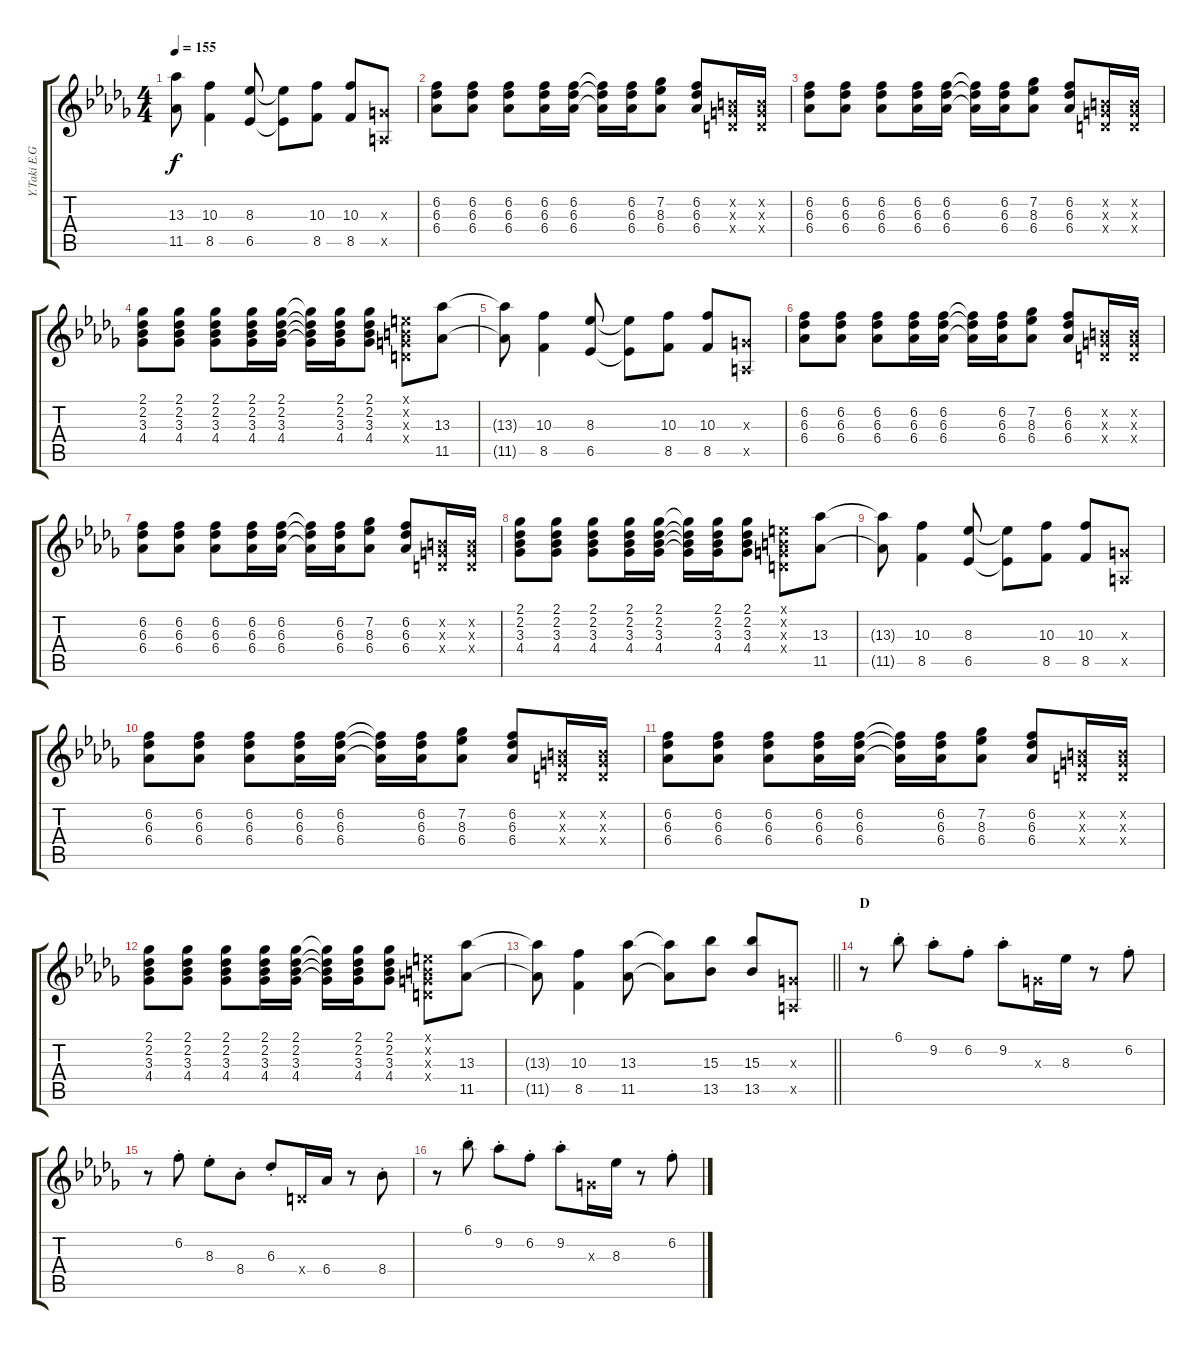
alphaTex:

\track ("" "Y.Taki E.G") {instrument distortionguitar}
\staff {score tabs}
\tuning (E4 B3 G3 D3 A2 E2) {hide}
\ts (4 4)
\tempo 155
\clef g2
\ks db
(13.3{t} 11.5{t}).8{dy f} (10.3 8.5).4 (8.3 6.5).8 (8.3{t} 6.5{t}).8 (10.3 8.5).8 (10.3 8.5).8 (0.3{x} 0.5{x}).8 |
(6.2 6.3 6.4).8 (6.2 6.3 6.4).8 (6.2 6.3 6.4).8 (6.2 6.3 6.4).16 (6.2 6.3 6.4).16 (6.2{t} 6.3{t} 6.4{t}).16 (6.2 6.3 6.4).16 (7.2 8.3 6.4).8 (6.2 6.3 6.4).8 (0.2{x} 0.3{x} 0.4{x}).16 (0.2{x} 0.3{x} 0.4{x}).16 |
(6.2 6.3 6.4).8 (6.2 6.3 6.4).8 (6.2 6.3 6.4).8 (6.2 6.3 6.4).16 (6.2 6.3 6.4).16 (6.2{t} 6.3{t} 6.4{t}).16 (6.2 6.3 6.4).16 (7.2 8.3 6.4).8 (6.2 6.3 6.4).8 (0.2{x} 0.3{x} 0.4{x}).16 (0.2{x} 0.3{x} 0.4{x}).16 |
(2.1 2.2 3.3 4.4).8 (2.1 2.2 3.3 4.4).8 (2.1 2.2 3.3 4.4).8 (2.1 2.2 3.3 4.4).16 (2.1 2.2 3.3 4.4).16 (2.1{t} 2.2{t} 3.3{t} 4.4{t}).16 (2.1 2.2 3.3 4.4).16 (2.1 2.2 3.3 4.4).8 (0.1{x} 0.2{x} 0.3{x} 0.4{x}).8 (13.3 11.5).8 |
(13.3{t} 11.5{t}).8 (10.3 8.5).4 (8.3 6.5).8 (8.3{t} 6.5{t}).8 (10.3 8.5).8 (10.3 8.5).8 (0.3{x} 0.5{x}).8 |
(6.2 6.3 6.4).8 (6.2 6.3 6.4).8 (6.2 6.3 6.4).8 (6.2 6.3 6.4).16 (6.2 6.3 6.4).16 (6.2{t} 6.3{t} 6.4{t}).16 (6.2 6.3 6.4).16 (7.2 8.3 6.4).8 (6.2 6.3 6.4).8 (0.2{x} 0.3{x} 0.4{x}).16 (0.2{x} 0.3{x} 0.4{x}).16 |
(6.2 6.3 6.4).8 (6.2 6.3 6.4).8 (6.2 6.3 6.4).8 (6.2 6.3 6.4).16 (6.2 6.3 6.4).16 (6.2{t} 6.3{t} 6.4{t}).16 (6.2 6.3 6.4).16 (7.2 8.3 6.4).8 (6.2 6.3 6.4).8 (0.2{x} 0.3{x} 0.4{x}).16 (0.2{x} 0.3{x} 0.4{x}).16 |
(2.1 2.2 3.3 4.4).8 (2.1 2.2 3.3 4.4).8 (2.1 2.2 3.3 4.4).8 (2.1 2.2 3.3 4.4).16 (2.1 2.2 3.3 4.4).16 (2.1{t} 2.2{t} 3.3{t} 4.4{t}).16 (2.1 2.2 3.3 4.4).16 (2.1 2.2 3.3 4.4).8 (0.1{x} 0.2{x} 0.3{x} 0.4{x}).8 (13.3 11.5).8 |
(13.3{t} 11.5{t}).8 (10.3 8.5).4 (8.3 6.5).8 (8.3{t} 6.5{t}).8 (10.3 8.5).8 (10.3 8.5).8 (0.3{x} 0.5{x}).8 |
(6.2 6.3 6.4).8 (6.2 6.3 6.4).8 (6.2 6.3 6.4).8 (6.2 6.3 6.4).16 (6.2 6.3 6.4).16 (6.2{t} 6.3{t} 6.4{t}).16 (6.2 6.3 6.4).16 (7.2 8.3 6.4).8 (6.2 6.3 6.4).8 (0.2{x} 0.3{x} 0.4{x}).16 (0.2{x} 0.3{x} 0.4{x}).16 |
(6.2 6.3 6.4).8 (6.2 6.3 6.4).8 (6.2 6.3 6.4).8 (6.2 6.3 6.4).16 (6.2 6.3 6.4).16 (6.2{t} 6.3{t} 6.4{t}).16 (6.2 6.3 6.4).16 (7.2 8.3 6.4).8 (6.2 6.3 6.4).8 (0.2{x} 0.3{x} 0.4{x}).16 (0.2{x} 0.3{x} 0.4{x}).16 |
(2.1 2.2 3.3 4.4).8 (2.1 2.2 3.3 4.4).8 (2.1 2.2 3.3 4.4).8 (2.1 2.2 3.3 4.4).16 (2.1 2.2 3.3 4.4).16 (2.1{t} 2.2{t} 3.3{t} 4.4{t}).16 (2.1 2.2 3.3 4.4).16 (2.1 2.2 3.3 4.4).8 (0.1{x} 0.2{x} 0.3{x} 0.4{x}).8 (13.3 11.5).8 |
\barLineRight lightlight
(13.3{t} 11.5{t}).8 (10.3 8.5).4 (13.3 11.5).8 (13.3{t} 11.5{t}).8 (15.3 13.5).8 (15.3 13.5).8 (0.3{x} 0.5{x}).8 |
\section ("" "D")
r.8 6.1{st}.8 9.2{st}.8 6.2{st}.8 9.2{st}.8 0.3{x}.16 8.3.16 r.8 6.2{st}.8 |
r.8 6.2{st}.8 8.3{st}.8 8.4{st}.8 6.3{st}.8 0.4{x}.16 6.4.16 r.8 8.4{st}.8 |
r.8 6.1{st}.8 9.2{st}.8 6.2{st}.8 9.2{st}.8 0.3{x}.16 8.3.16 r.8 6.2{st}.8
